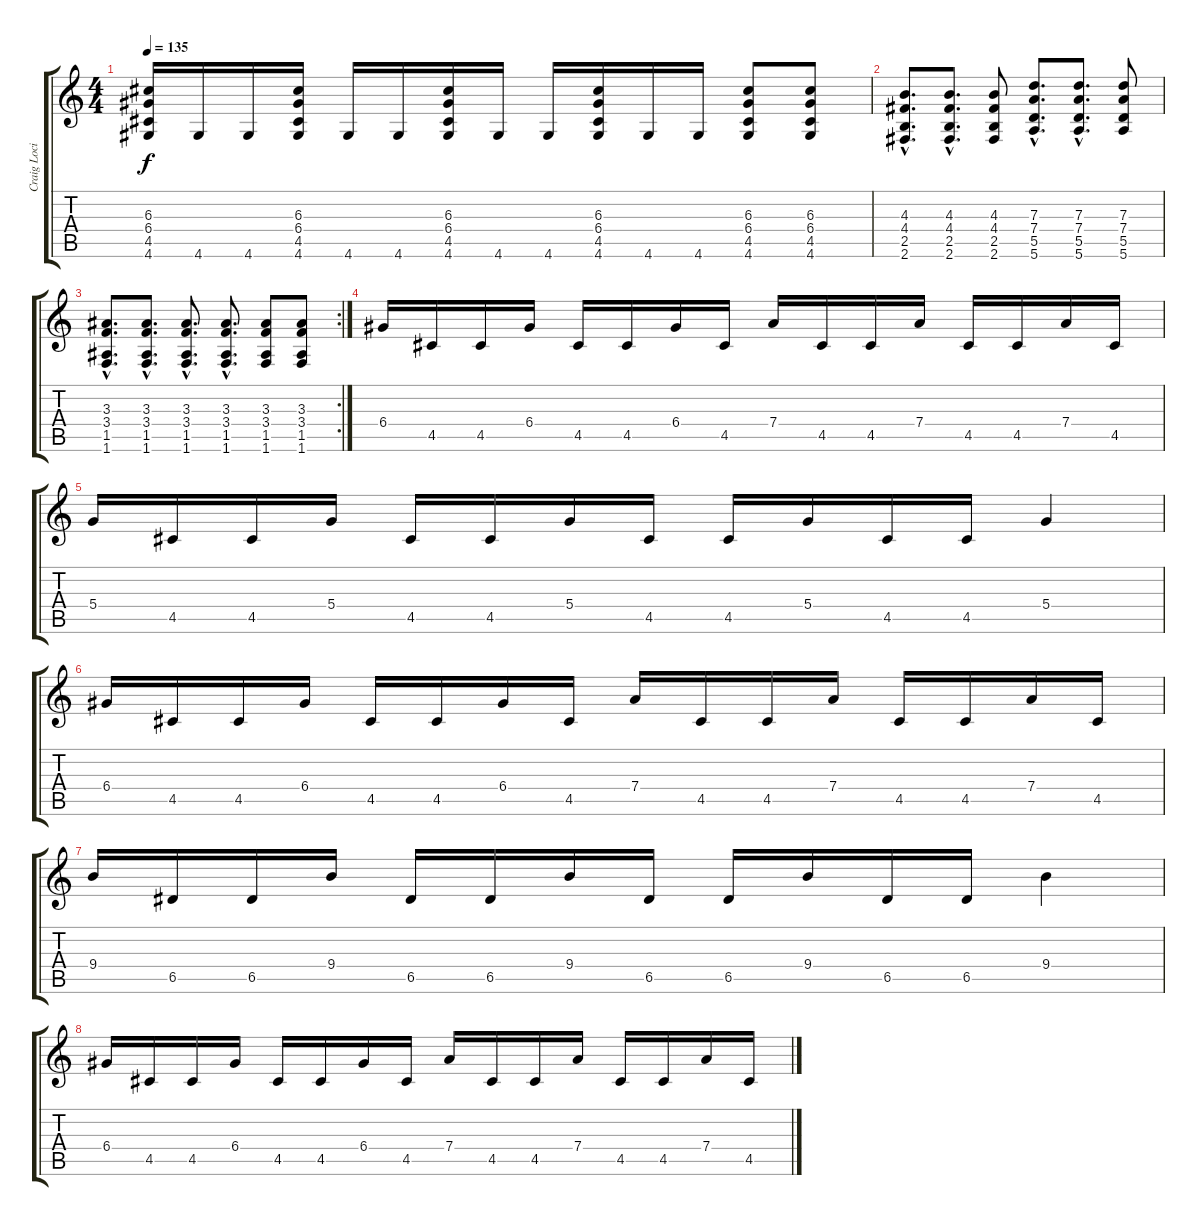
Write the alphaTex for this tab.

\track ("Craig Locicero" "Craig Loci") {instrument distortionguitar}
\staff {score tabs}
\tuning (E4 B3 G3 D3 A2 E2) {hide}
\ts (4 4)
\tempo 135
\clef g2
\ks c
(6.3 6.4 4.5 4.6).16{dy f} 4.6.16 4.6.16 (6.3 6.4 4.5 4.6).16 4.6.16 4.6.16 (6.3 6.4 4.5 4.6).16 4.6.16 4.6.16 (6.3 6.4 4.5 4.6).16 4.6.16 4.6.16 (6.3 6.4 4.5 4.6).8 (6.3 6.4 4.5 4.6).8 |
(4.3{hac} 4.4{hac} 2.5{hac} 2.6{hac}).8{d} (4.3{hac} 4.4{hac} 2.5{hac} 2.6{hac}).8{d} (4.3 4.4 2.5 2.6).8 (7.3{hac} 7.4{hac} 5.5{hac} 5.6{hac}).8{d} (7.3{hac} 7.4{hac} 5.5{hac} 5.6{hac}).8{d} (7.3 7.4 5.5 5.6).8 |
\rc 2
(3.3{hac} 3.4{hac} 1.5{hac} 1.6{hac}).8{d} (3.3{hac} 3.4{hac} 1.5{hac} 1.6{hac}).8{d} (3.3{hac} 3.4{hac} 1.5{hac} 1.6{hac}).8{d} (3.3{hac} 3.4{hac} 1.5{hac} 1.6{hac}).8{d} (3.3 3.4 1.5 1.6).8 (3.3 3.4 1.5 1.6).8 |
6.4.16 4.5.16 4.5.16 6.4.16 4.5.16 4.5.16 6.4.16 4.5.16 7.4.16 4.5.16 4.5.16 7.4.16 4.5.16 4.5.16 7.4.16 4.5.16 |
5.4.16 4.5.16 4.5.16 5.4.16 4.5.16 4.5.16 5.4.16 4.5.16 4.5.16 5.4.16 4.5.16 4.5.16 5.4.4 |
6.4.16 4.5.16 4.5.16 6.4.16 4.5.16 4.5.16 6.4.16 4.5.16 7.4.16 4.5.16 4.5.16 7.4.16 4.5.16 4.5.16 7.4.16 4.5.16 |
9.4.16 6.5.16 6.5.16 9.4.16 6.5.16 6.5.16 9.4.16 6.5.16 6.5.16 9.4.16 6.5.16 6.5.16 9.4.4 |
6.4.16 4.5.16 4.5.16 6.4.16 4.5.16 4.5.16 6.4.16 4.5.16 7.4.16 4.5.16 4.5.16 7.4.16 4.5.16 4.5.16 7.4.16 4.5.16
